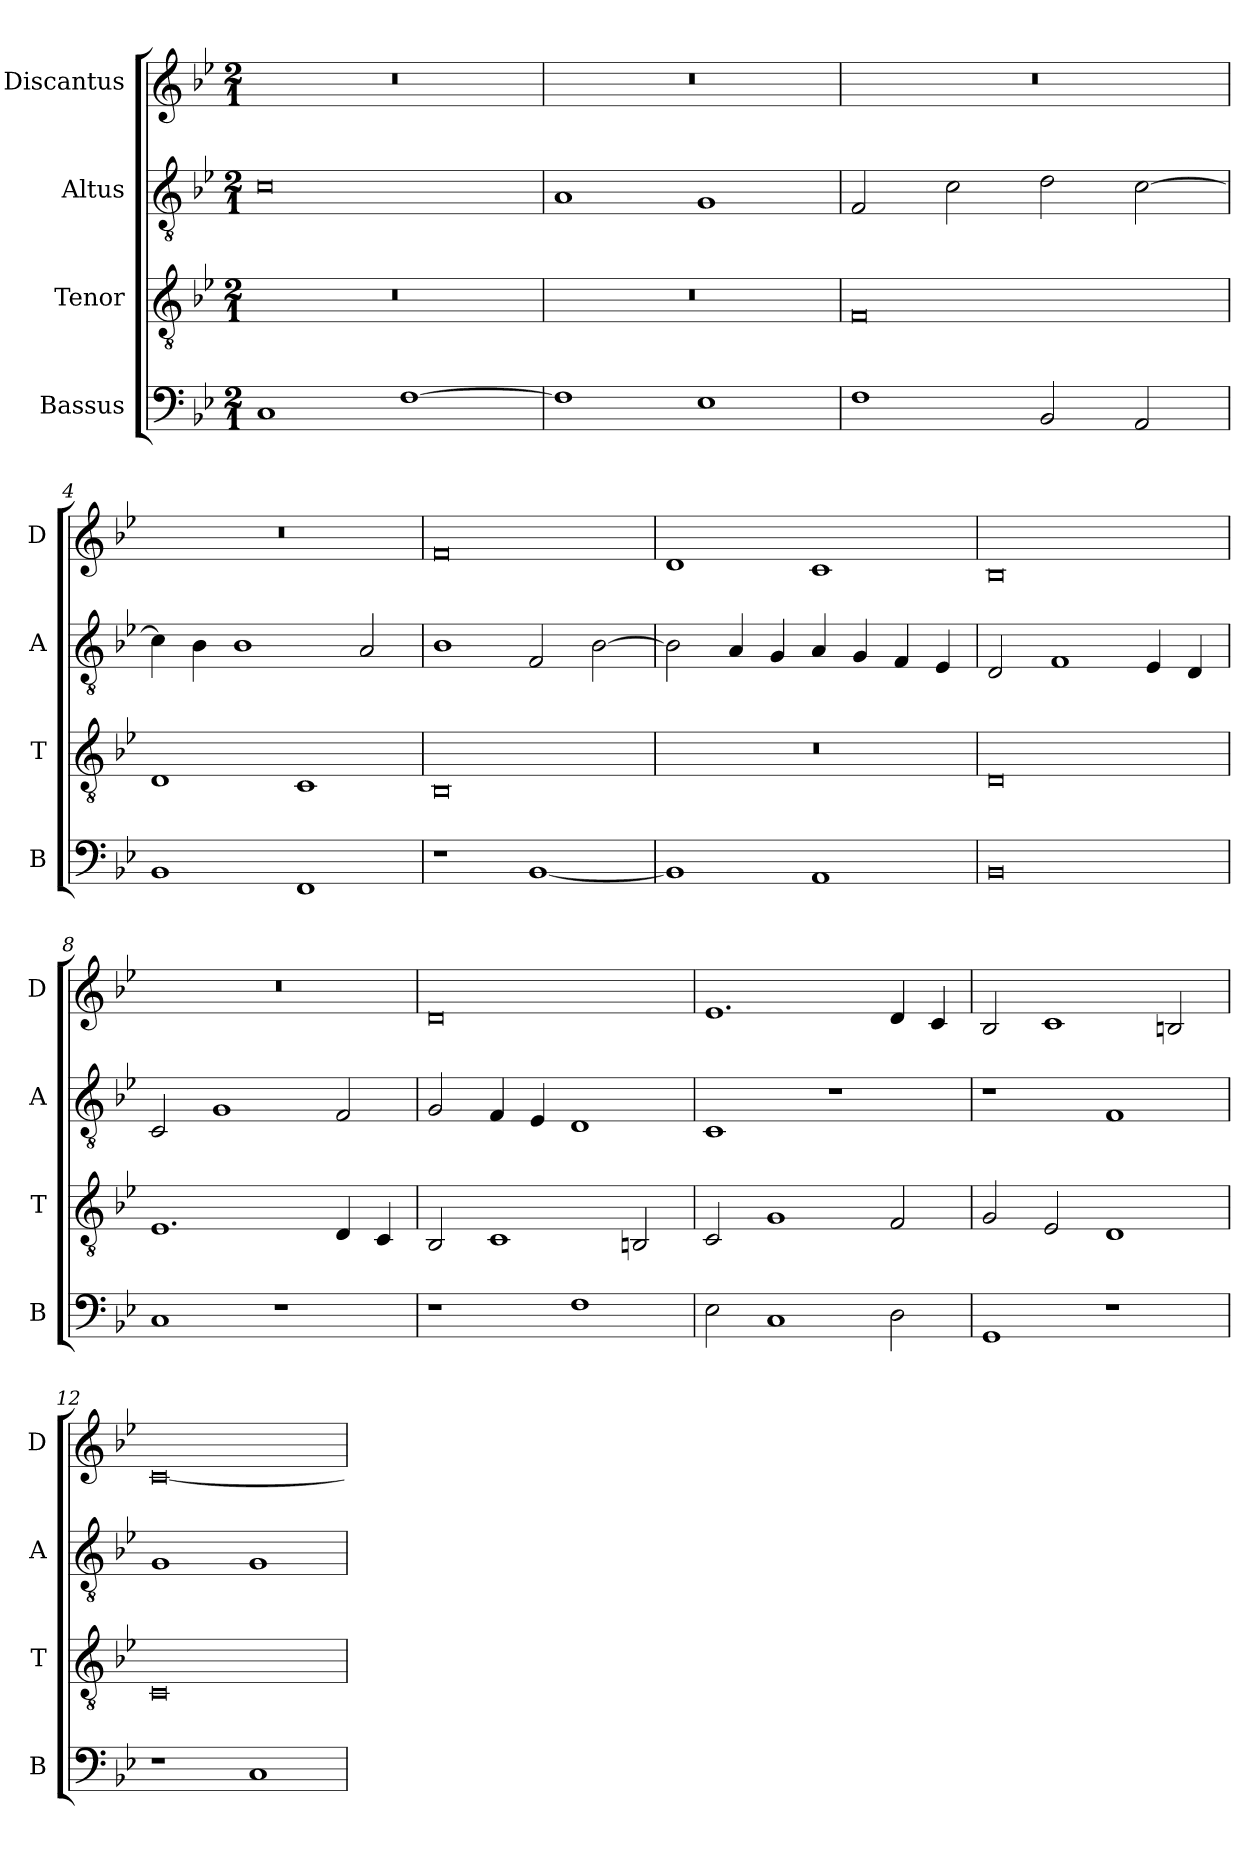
**kern	**kern	**kern	**kern
*part4	*part3	*part2	*part1
*staff4	*staff3	*staff2	*staff1
*I"Bassus	*I"Tenor	*I"Altus	*I"Discantus
*I'B	*I'T	*I'A	*I'D
*clefF4	*clefGv2	*clefGv2	*clefG2
*k[b-e-]	*k[b-e-]	*k[b-e-]	*k[b-e-]
*M2/1	*M2/1	*M2/1	*M2/1
=1	=1	=1	=1
1C	0r	0c	0r
[1F	.	.	.
=2	=2	=2	=2
1F]	0r	1A	0r
1E-	.	1G	.
=3	=3	=3	=3
1F	0F	2F/	0r
.	.	2c\	.
2BB-/	.	2d\	.
2AA/	.	[2c\	.
=4	=4	=4	=4
1BB-	1D	4c\]	0r
.	.	4B-\	.
.	.	1B-	.
1FF	1C	.	.
.	.	2A/	.
=5	=5	=5	=5
1r	0BB-	1B-	0f
[1BB-	.	2F/	.
.	.	[2B-\	.
=6	=6	=6	=6
1BB-]	0r	2B-\]	1d
.	.	4A/	.
.	.	4G/	.
1AA	.	4A/	1c
.	.	4G/	.
.	.	4F/	.
.	.	4E-/	.
=7	=7	=7	=7
0BB-	0D	2D/	0B-
.	.	1F	.
.	.	4E-/	.
.	.	4D/	.
=8	=8	=8	=8
1C	1.E-	2C/	0r
.	.	1G	.
1r	.	.	.
.	4D/	2F/	.
.	4C/	.	.
=9	=9	=9	=9
1r	2BB-/	2G/	0d
.	1C	4F/	.
.	.	4E-/	.
1F	.	1D	.
.	2BBn/	.	.
=10	=10	=10	=10
2E-\	2C/	1C	1.e-
1C	1G	.	.
.	.	1r	.
2D\	2F/	.	4d/
.	.	.	4c/
=11	=11	=11	=11
1GG	2G/	1r	2B-/
.	2E-/	.	1c
1r	1D	1F	.
.	.	.	2Bn/
=12	=12	=12	=12
1r	0C	1G	[0c
1C	.	1G	.
=	=	=	=
*-	*-	*-	*-
